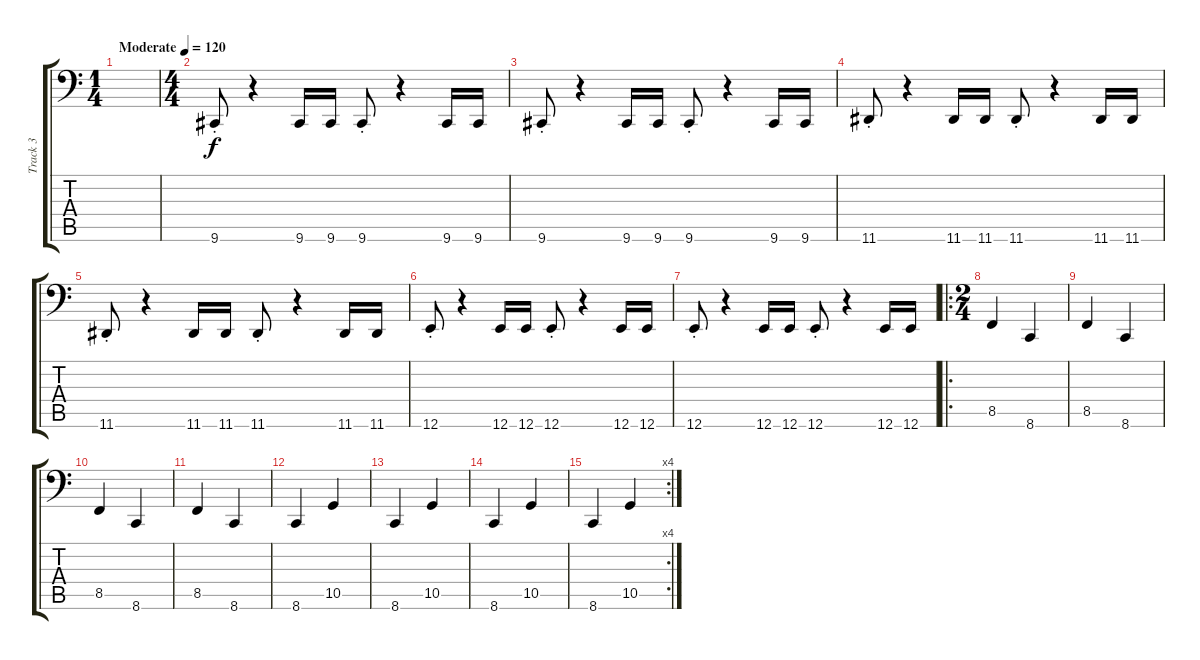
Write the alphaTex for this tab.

\track ("Track 3" "Track 3") {instrument electricbassfinger}
\staff {score tabs}
\tuning (E2 B1 G1 D1 A0 E0) {hide}
\ts (1 4)
\tempo (120 "Moderate")
\clef f4
\ks c
|
\ts (4 4)
9.6{st}.8 r.4 9.6.16 9.6.16 9.6{st}.8 r.4 9.6.16 9.6.16 |
9.6{st}.8 r.4 9.6.16 9.6.16 9.6{st}.8 r.4 9.6.16 9.6.16 |
11.6{st}.8 r.4 11.6.16 11.6.16 11.6{st}.8 r.4 11.6.16 11.6.16 |
11.6{st}.8 r.4 11.6.16 11.6.16 11.6{st}.8 r.4 11.6.16 11.6.16 |
12.6{st}.8 r.4 12.6.16 12.6.16 12.6{st}.8 r.4 12.6.16 12.6.16 |
12.6{st}.8 r.4 12.6.16 12.6.16 12.6{st}.8 r.4 12.6.16 12.6.16 |
\ro
\ts (2 4)
8.5.4 8.6.4 |
8.5.4 8.6.4 |
8.5.4 8.6.4 |
8.5.4 8.6.4 |
8.6.4 10.5.4 |
8.6.4 10.5.4 |
8.6.4 10.5.4 |
\rc 4
8.6.4 10.5.4
